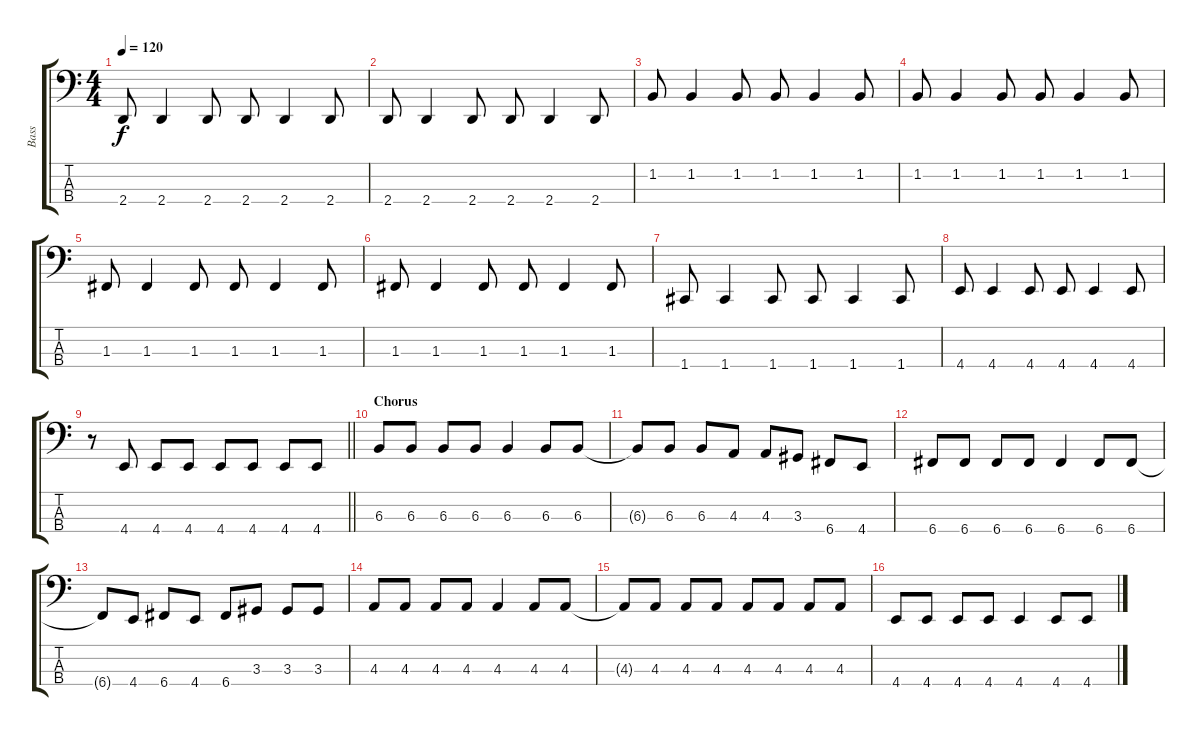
\track ("Bass" "Bass") {instrument electricbassfinger}
\staff {score tabs}
\tuning (Eb2 Bb1 F1 C1) {hide}
\ts (4 4)
\tempo 120
\clef f4
\ks c
2.4.8{dy f} 2.4.4 2.4.8 2.4.8 2.4.4 2.4.8 |
2.4.8 2.4.4 2.4.8 2.4.8 2.4.4 2.4.8 |
1.2.8 1.2.4 1.2.8 1.2.8 1.2.4 1.2.8 |
1.2.8 1.2.4 1.2.8 1.2.8 1.2.4 1.2.8 |
1.3.8 1.3.4 1.3.8 1.3.8 1.3.4 1.3.8 |
1.3.8 1.3.4 1.3.8 1.3.8 1.3.4 1.3.8 |
1.4.8 1.4.4 1.4.8 1.4.8 1.4.4 1.4.8 |
4.4.8 4.4.4 4.4.8 4.4.8 4.4.4 4.4.8 |
\barLineRight lightlight
r.8 4.4.8 4.4.8 4.4.8 4.4.8 4.4.8 4.4.8 4.4.8 |
\section ("" "Chorus")
6.3.8{volume 12} 6.3.8 6.3.8 6.3.8 6.3.4 6.3.8 6.3.8 |
6.3{t}.8 6.3.8 6.3.8 4.3.8 4.3.8 3.3.8 6.4.8 4.4.8 |
6.4.8 6.4.8 6.4.8 6.4.8 6.4.4 6.4.8 6.4.8 |
6.4{t}.8 4.4.8 6.4.8 4.4.8 6.4.8 3.3.8 3.3.8 3.3.8 |
4.3.8 4.3.8 4.3.8 4.3.8 4.3.4 4.3.8 4.3.8 |
4.3{t}.8 4.3.8 4.3.8 4.3.8 4.3.8 4.3.8 4.3.8 4.3.8 |
4.4.8 4.4.8 4.4.8 4.4.8 4.4.4 4.4.8 4.4.8
